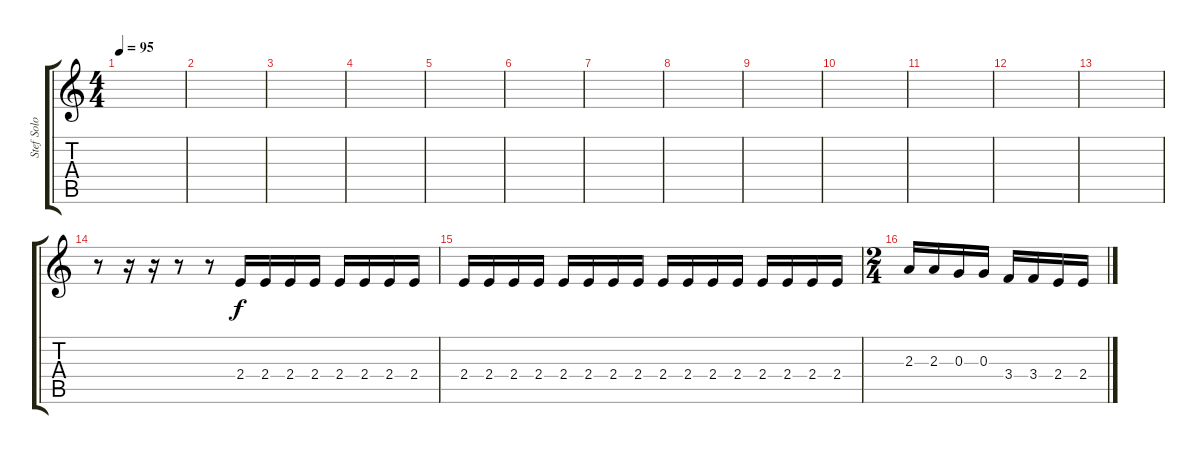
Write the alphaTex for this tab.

\track ("Stef Solo" "Stef Solo") {instrument overdrivenguitar}
\staff {score tabs}
\tuning (E4 B3 G3 D3 A2 D2) {hide}
\ts (4 4)
\tempo 95
\clef g2
\ks c
|
|
|
|
|
|
|
|
|
|
|
|
|
r.8 r.16 r.16 r.8 r.8 2.4.16 2.4.16 2.4.16 2.4.16 2.4.16 2.4.16 2.4.16 2.4.16 |
2.4.16 2.4.16 2.4.16 2.4.16 2.4.16 2.4.16 2.4.16 2.4.16 2.4.16 2.4.16 2.4.16 2.4.16 2.4.16 2.4.16 2.4.16 2.4.16 |
\ts (2 4)
2.3.16 2.3.16 0.3.16 0.3.16 3.4.16 3.4.16 2.4.16 2.4.16
